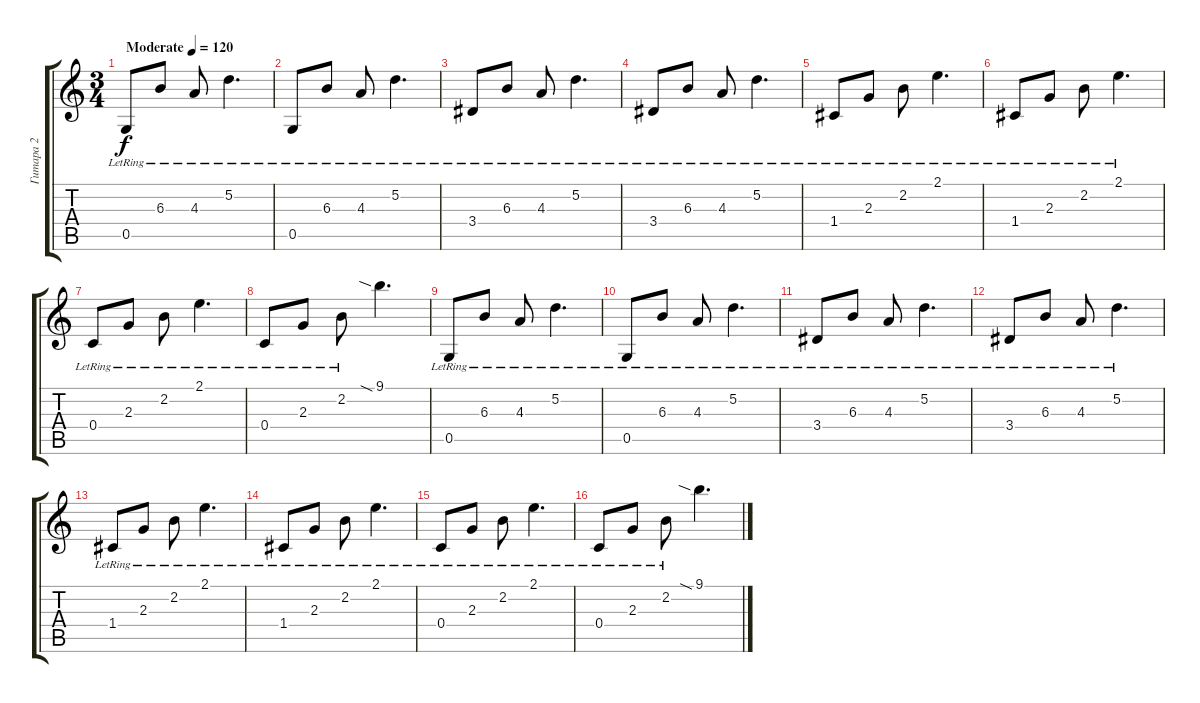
\track ("Гитара 2" "Гитара 2") {instrument overdrivenguitar}
\staff {score tabs}
\tuning (D4 A3 F3 C3 G2 D2) {hide}
\ts (3 4)
\tempo (120 "Moderate")
\clef g2
\ks c
0.5{lr}.8{dy f instrument electricguitarclean} 6.3{lr}.8 4.3{lr}.8 5.2{lr}.4{d} |
0.5{lr}.8 6.3{lr}.8 4.3{lr}.8 5.2{lr}.4{d} |
3.4{lr}.8 6.3{lr}.8 4.3{lr}.8 5.2{lr}.4{d} |
3.4{lr}.8 6.3{lr}.8 4.3{lr}.8 5.2{lr}.4{d} |
1.4{lr}.8 2.3{lr}.8 2.2{lr}.8 2.1{lr}.4{d} |
1.4{lr}.8 2.3{lr}.8 2.2{lr}.8 2.1{lr}.4{d} |
0.4{lr}.8 2.3{lr}.8 2.2{lr}.8 2.1{lr}.4{d} |
0.4{lr}.8 2.3{lr}.8 2.2{lr}.8 9.1{sia}.4{d} |
0.5{lr}.8 6.3{lr}.8 4.3{lr}.8 5.2{lr}.4{d} |
0.5{lr}.8 6.3{lr}.8 4.3{lr}.8 5.2{lr}.4{d} |
3.4{lr}.8 6.3{lr}.8 4.3{lr}.8 5.2{lr}.4{d} |
3.4{lr}.8 6.3{lr}.8 4.3{lr}.8 5.2{lr}.4{d} |
1.4{lr}.8 2.3{lr}.8 2.2{lr}.8 2.1{lr}.4{d} |
1.4{lr}.8 2.3{lr}.8 2.2{lr}.8 2.1{lr}.4{d} |
0.4{lr}.8 2.3{lr}.8 2.2{lr}.8 2.1{lr}.4{d} |
0.4{lr}.8 2.3{lr}.8 2.2{lr}.8 9.1{sia}.4{d}
